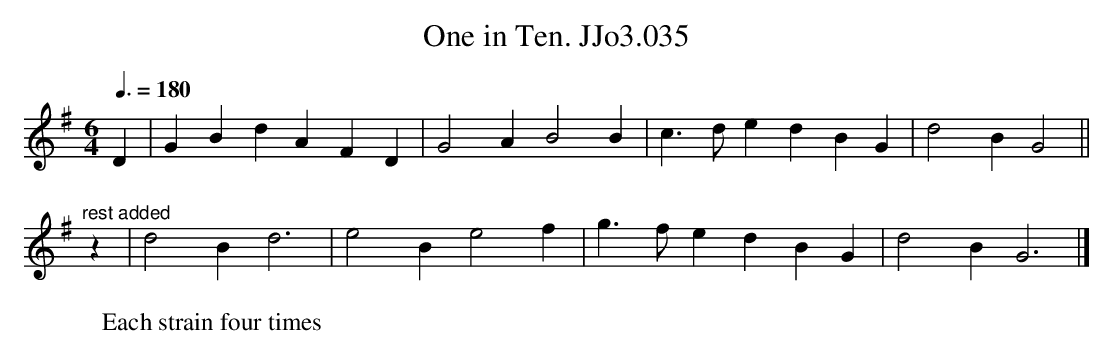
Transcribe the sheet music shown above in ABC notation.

X:1
T:One in Ten. JJo3.035
M:6/4
L:1/4
W:Each strain four times
Q:3/8=180
K:G
D | GBd AFD | G2A B2B | c>de dBG | d2B G2 ||
"^rest added"z|d2B d3 | e2B e2f | g>fe dBG | d2B G3 |]
